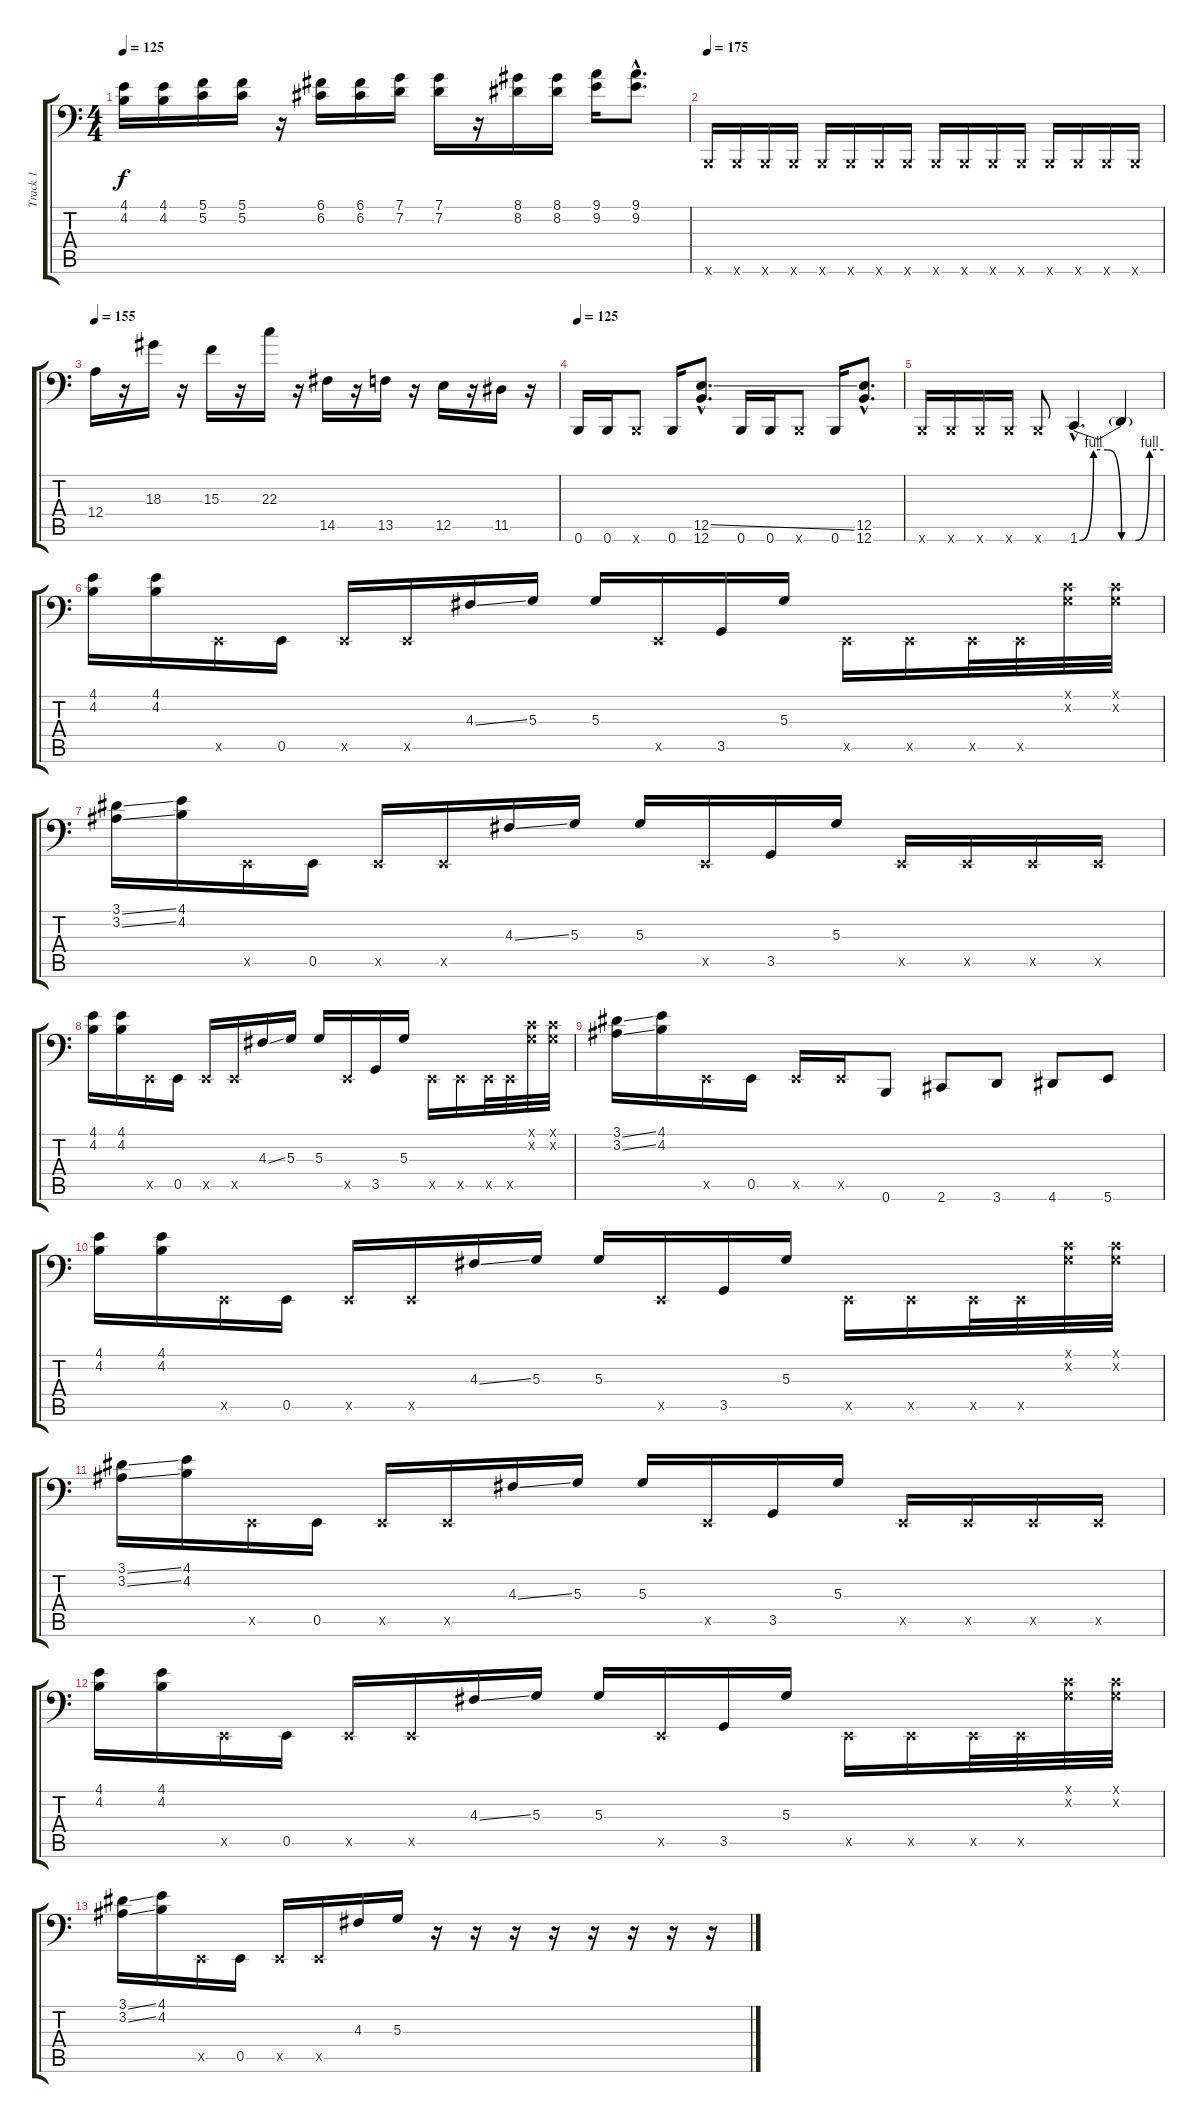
\track ("Track 1" "Track 1") {instrument slapbass1}
\staff {score tabs}
\tuning (C3 G2 D2 A1 E1 B0) {hide}
\ts (4 4)
\tempo 125
\clef f4
\ks c
(4.1 4.2).16{dy f} (4.1 4.2).16 (5.1 5.2).16 (5.1 5.2).16 r.16 (6.1 6.2).16 (6.1 6.2).16 (7.1 7.2).16 (7.1 7.2).16 r.16 (8.1 8.2).16 (8.1 8.2).16 (9.1 9.2).16 (9.1{hac} 9.2{hac}).8{d} |
\tempo 175
0.6{x}.16 0.6{x}.16 0.6{x}.16 0.6{x}.16 0.6{x}.16 0.6{x}.16 0.6{x}.16 0.6{x}.16 0.6{x}.16 0.6{x}.16 0.6{x}.16 0.6{x}.16 0.6{x}.16 0.6{x}.16 0.6{x}.16 0.6{x}.16 |
\tempo 155
12.4.16 r.16 18.3.16 r.16 15.3.16 r.16 22.3.16 r.16 14.5.16 r.16 13.5.16 r.16 12.5.16 r.16 11.5.16 r.16 |
\tempo 125
0.6.16 0.6.16 0.6{x}.8 0.6.16 (12.5{ss hac} 12.6{hac}).8{d} 0.6.16 0.6.16 0.6{x}.8 0.6.16 (12.5{hac} 12.6{hac}).8{d} |
0.6{x}.16 0.6{x}.16 0.6{x}.16 0.6{x}.16 0.6{x}.8 1.6{be (custom 0 0 10 4 20 4 30 0 40 0 50 4 60 4) hac}.4{d} 1.6{t}.4 |
(4.1 4.2).16 (4.1 4.2).16 0.5{x}.16 0.5.16 0.5{x}.16 0.5{x}.16 4.3{ss}.16 5.3.16 5.3.16 0.5{x}.16 3.5.16 5.3.16 0.5{x}.16 0.5{x}.16 0.5{x}.32 0.5{x}.32 (0.1{x} 0.2{x}).32 (0.1{x} 0.2{x}).32 |
(3.1{ss} 3.2{ss}).16 (4.1 4.2).16 0.5{x}.16 0.5.16 0.5{x}.16 0.5{x}.16 4.3{ss}.16 5.3.16 5.3.16 0.5{x}.16 3.5.16 5.3.16 0.5{x}.16 0.5{x}.16 0.5{x}.16 0.5{x}.16 |
(4.1 4.2).16 (4.1 4.2).16 0.5{x}.16 0.5.16 0.5{x}.16 0.5{x}.16 4.3{ss}.16 5.3.16 5.3.16 0.5{x}.16 3.5.16 5.3.16 0.5{x}.16 0.5{x}.16 0.5{x}.32 0.5{x}.32 (0.1{x} 0.2{x}).32 (0.1{x} 0.2{x}).32 |
(3.1{ss} 3.2{ss}).16 (4.1 4.2).16 0.5{x}.16 0.5.16 0.5{x}.16 0.5{x}.16 0.6.8 2.6.8 3.6.8 4.6.8 5.6.8 |
(4.1 4.2).16 (4.1 4.2).16 0.5{x}.16 0.5.16 0.5{x}.16 0.5{x}.16 4.3{ss}.16 5.3.16 5.3.16 0.5{x}.16 3.5.16 5.3.16 0.5{x}.16 0.5{x}.16 0.5{x}.32 0.5{x}.32 (0.1{x} 0.2{x}).32 (0.1{x} 0.2{x}).32 |
(3.1{ss} 3.2{ss}).16 (4.1 4.2).16 0.5{x}.16 0.5.16 0.5{x}.16 0.5{x}.16 4.3{ss}.16 5.3.16 5.3.16 0.5{x}.16 3.5.16 5.3.16 0.5{x}.16 0.5{x}.16 0.5{x}.16 0.5{x}.16 |
(4.1 4.2).16 (4.1 4.2).16 0.5{x}.16 0.5.16 0.5{x}.16 0.5{x}.16 4.3{ss}.16 5.3.16 5.3.16 0.5{x}.16 3.5.16 5.3.16 0.5{x}.16 0.5{x}.16 0.5{x}.32 0.5{x}.32 (0.1{x} 0.2{x}).32 (0.1{x} 0.2{x}).32 |
(3.1{ss} 3.2{ss}).16 (4.1 4.2).16 0.5{x}.16 0.5.16 0.5{x}.16 0.5{x}.16 4.3.16 5.3.16 r.16 r.16 r.16 r.16 r.16 r.16 r.16 r.16
